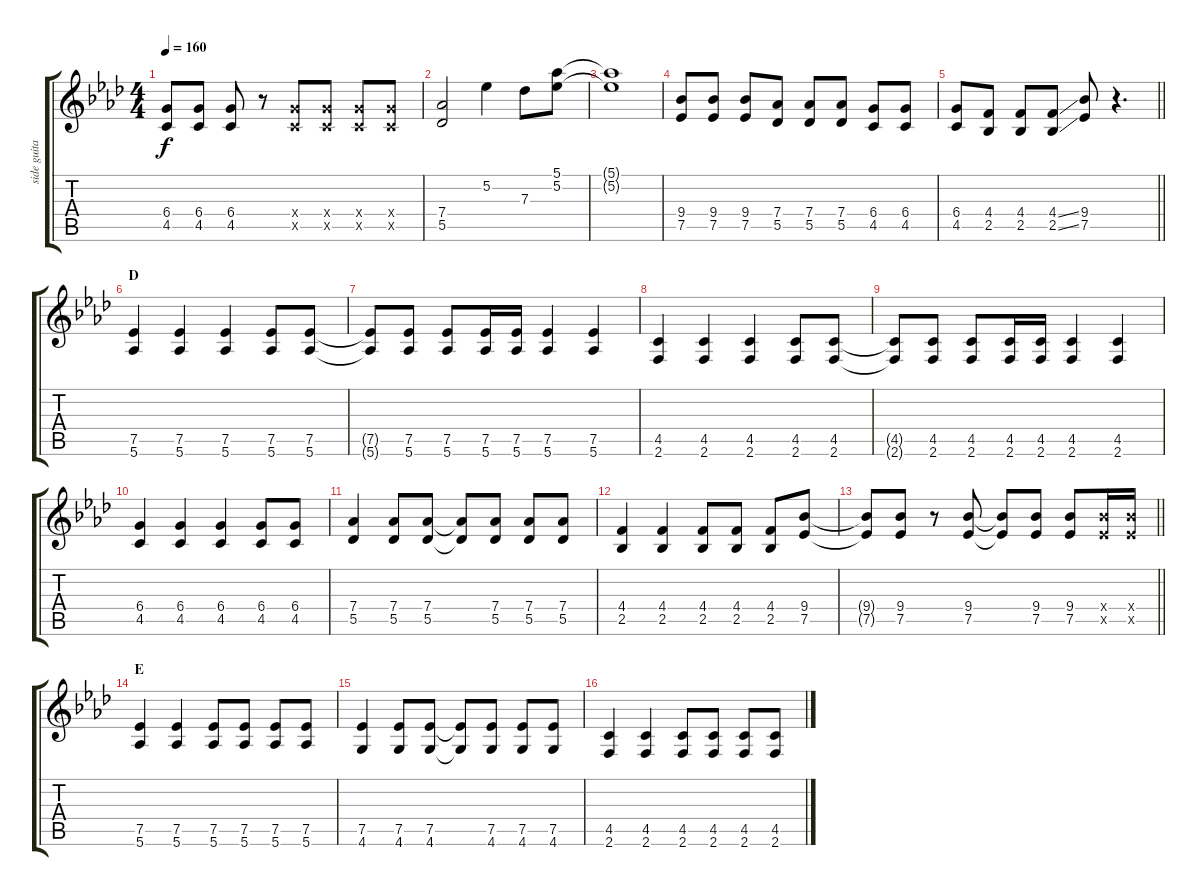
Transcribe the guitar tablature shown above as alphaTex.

\track ("side guitar" "side guita") {instrument distortionguitar}
\staff {score tabs}
\tuning (Eb4 Bb3 Gb3 Db3 Ab2 Eb2) {hide}
\ts (4 4)
\tempo 160
\clef g2
\ks ab
(6.4{t} 4.5{t}).8{dy f} (6.4 4.5).8 (6.4 4.5).8 r.8 (6.4{x} 4.5{x}).8 (6.4{x} 4.5{x}).8 (6.4{x} 4.5{x}).8 (6.4{x} 4.5{x}).8 |
(7.4 5.5).2 5.2.4 7.3.8 (5.1 5.2).8 |
(5.1{t} 5.2{t}).1 |
(9.4 7.5).8 (9.4 7.5).8 (9.4 7.5).8 (7.4 5.5).8 (7.4 5.5).8 (7.4 5.5).8 (6.4 4.5).8 (6.4 4.5).8 |
\barLineRight lightlight
(6.4 4.5).8 (4.4 2.5).8 (4.4 2.5).8 (4.4{ss} 2.5{ss}).8 (9.4 7.5).8 r.4{d} |
\section ("" "D")
(7.5 5.6).4 (7.5 5.6).4 (7.5 5.6).4 (7.5 5.6).8 (7.5 5.6).8 |
(7.5{t} 5.6{t}).8 (7.5 5.6).8 (7.5 5.6).8 (7.5 5.6).16 (7.5 5.6).16 (7.5 5.6).4 (7.5 5.6).4 |
(4.5 2.6).4 (4.5 2.6).4 (4.5 2.6).4 (4.5 2.6).8 (4.5 2.6).8 |
(4.5{t} 2.6{t}).8 (4.5 2.6).8 (4.5 2.6).8 (4.5 2.6).16 (4.5 2.6).16 (4.5 2.6).4 (4.5 2.6).4 |
(6.4 4.5).4 (6.4 4.5).4 (6.4 4.5).4 (6.4 4.5).8 (6.4 4.5).8 |
(7.4 5.5).4 (7.4 5.5).8 (7.4 5.5).8 (7.4{t} 5.5{t}).8 (7.4 5.5).8 (7.4 5.5).8 (7.4 5.5).8 |
(4.4 2.5).4 (4.4 2.5).4 (4.4 2.5).8 (4.4 2.5).8 (4.4 2.5).8 (9.4 7.5).8 |
\barLineRight lightlight
(9.4{t} 7.5{t}).8 (9.4 7.5).8 r.8 (9.4 7.5).8 (9.4{t} 7.5{t}).8 (9.4 7.5).8 (9.4 7.5).8 (9.4{x} 7.5{x}).16 (9.4{x} 7.5{x}).16 |
\section ("" "E")
(7.5 5.6).4 (7.5 5.6).4 (7.5 5.6).8 (7.5 5.6).8 (7.5 5.6).8 (7.5 5.6).8 |
(7.5 4.6).4 (7.5 4.6).8 (7.5 4.6).8 (7.5{t} 4.6{t}).8 (7.5 4.6).8 (7.5 4.6).8 (7.5 4.6).8 |
(4.5 2.6).4 (4.5 2.6).4 (4.5 2.6).8 (4.5 2.6).8 (4.5 2.6).8 (4.5 2.6).8
